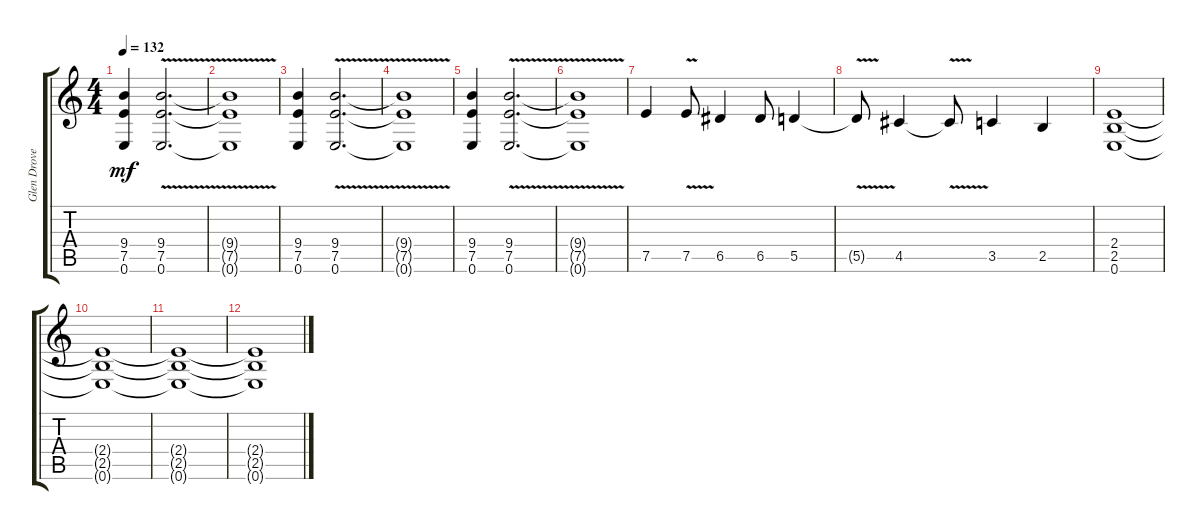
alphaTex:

\track ("Glen Drover" "Glen Drove") {instrument overdrivenguitar}
\staff {score tabs}
\tuning (E4 B3 G3 D3 A2 E2) {hide}
\ts (4 4)
\tempo 132
\clef g2
\ks c
(9.4 7.5 0.6).4{dy mf} (9.4{v} 7.5{v} 0.6{v}).2{d} |
(9.4{v t} 7.5{v t} 0.6{v t}).1 |
(9.4 7.5 0.6).4 (9.4{v} 7.5{v} 0.6{v}).2{d} |
(9.4{v t} 7.5{v t} 0.6{v t}).1 |
(9.4 7.5 0.6).4 (9.4{v} 7.5{v} 0.6{v}).2{d} |
(9.4{v t} 7.5{v t} 0.6{v t}).1 |
7.5.4 7.5{v}.8 6.5.4 6.5.8 5.5.4 |
5.5{v t}.8 4.5.4 4.5{v t}.8 3.5.4 2.5.4 |
(2.4 2.5 0.6).1 |
(2.4{t} 2.5{t} 0.6{t}).1 |
(2.4{t} 2.5{t} 0.6{t}).1 |
(2.4{t} 2.5{t} 0.6{t}).1
